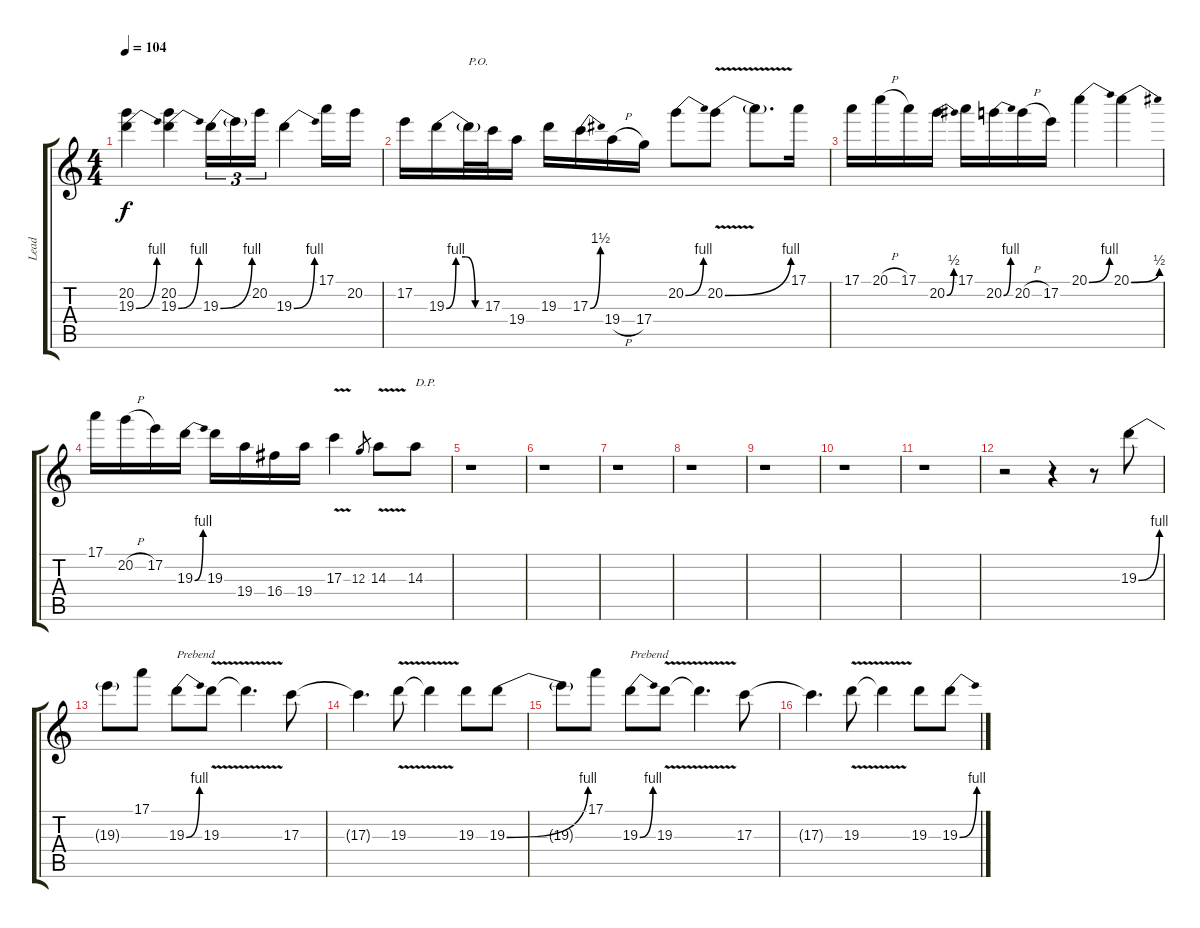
\track ("Lead" "Lead") {instrument distortionguitar}
\staff {score tabs}
\tuning (E4 B3 G3 D3 A2 E2) {hide}
\ts (4 4)
\tempo 104
\clef g2
\ks c
(20.2 19.3{be (bend 0 0 60 4)}).4{dy f} (20.2 19.3{be (bend 0 0 60 4)}).4 19.3{be (bend 0 0 60 4)}.16{tu (3 2)} 19.3{t}.16{tu (3 2)} 20.2.16{tu (3 2)} 19.3{be (bend 0 0 60 4)}.4 17.1.16 20.2.16 |
17.2.16 19.3{be (custom 0 0 15 4 30 4 45 0 60 0)}.16 19.3{t}.32{txt "P.O."} 17.3.32 19.4.16 19.3.16 17.3{be (bend 0 0 60 6)}.16 19.4{h}.16 17.4.16 20.2{be (bend 0 0 60 4)}.8 20.2{be (bend 0 0 60 4) v}.8 20.2{t}.8{d} 17.1.16 |
17.1.16 20.1{h}.16 17.1.16 20.2{be (bend 0 0 60 2)}.16 17.1.16 20.2{be (bend 0 0 60 4)}.16 20.2{h}.16 17.2.16 20.1{be (bend 0 0 60 4)}.4 20.1{be (bend 0 0 60 2)}.4 |
17.1.16 20.2{h}.16 17.2.16 19.3{be (bend 0 0 60 4)}.16 19.3.16 19.4.16 16.4.16 19.4.16 17.3{v}.4 12.3.8{gr} 14.3{v}.8 14.3.8{txt "D.P."} |
r.1 |
r.1 |
r.1 |
r.1 |
r.1 |
r.1 |
r.1 |
r.2 r.4 r.8 19.3{be (bend 0 0 60 4)}.8 |
19.3{t}.8 17.1.8 19.3{be (bend 0 0 60 4)}.8{txt "Prebend"} 19.3{v}.8 19.3{t}.4{d} 17.3.8 |
17.3{t}.4{d} 19.3{v}.8 19.3{t}.4 19.3.8 19.3{be (bend 0 0 60 4)}.8 |
19.3{t}.8 17.1.8 19.3{be (bend 0 0 60 4)}.8{txt "Prebend"} 19.3{v}.8 19.3{t}.4{d} 17.3.8 |
17.3{t}.4{d} 19.3{v}.8 19.3{t}.4 19.3.8 19.3{be (bend 0 0 60 4)}.8
